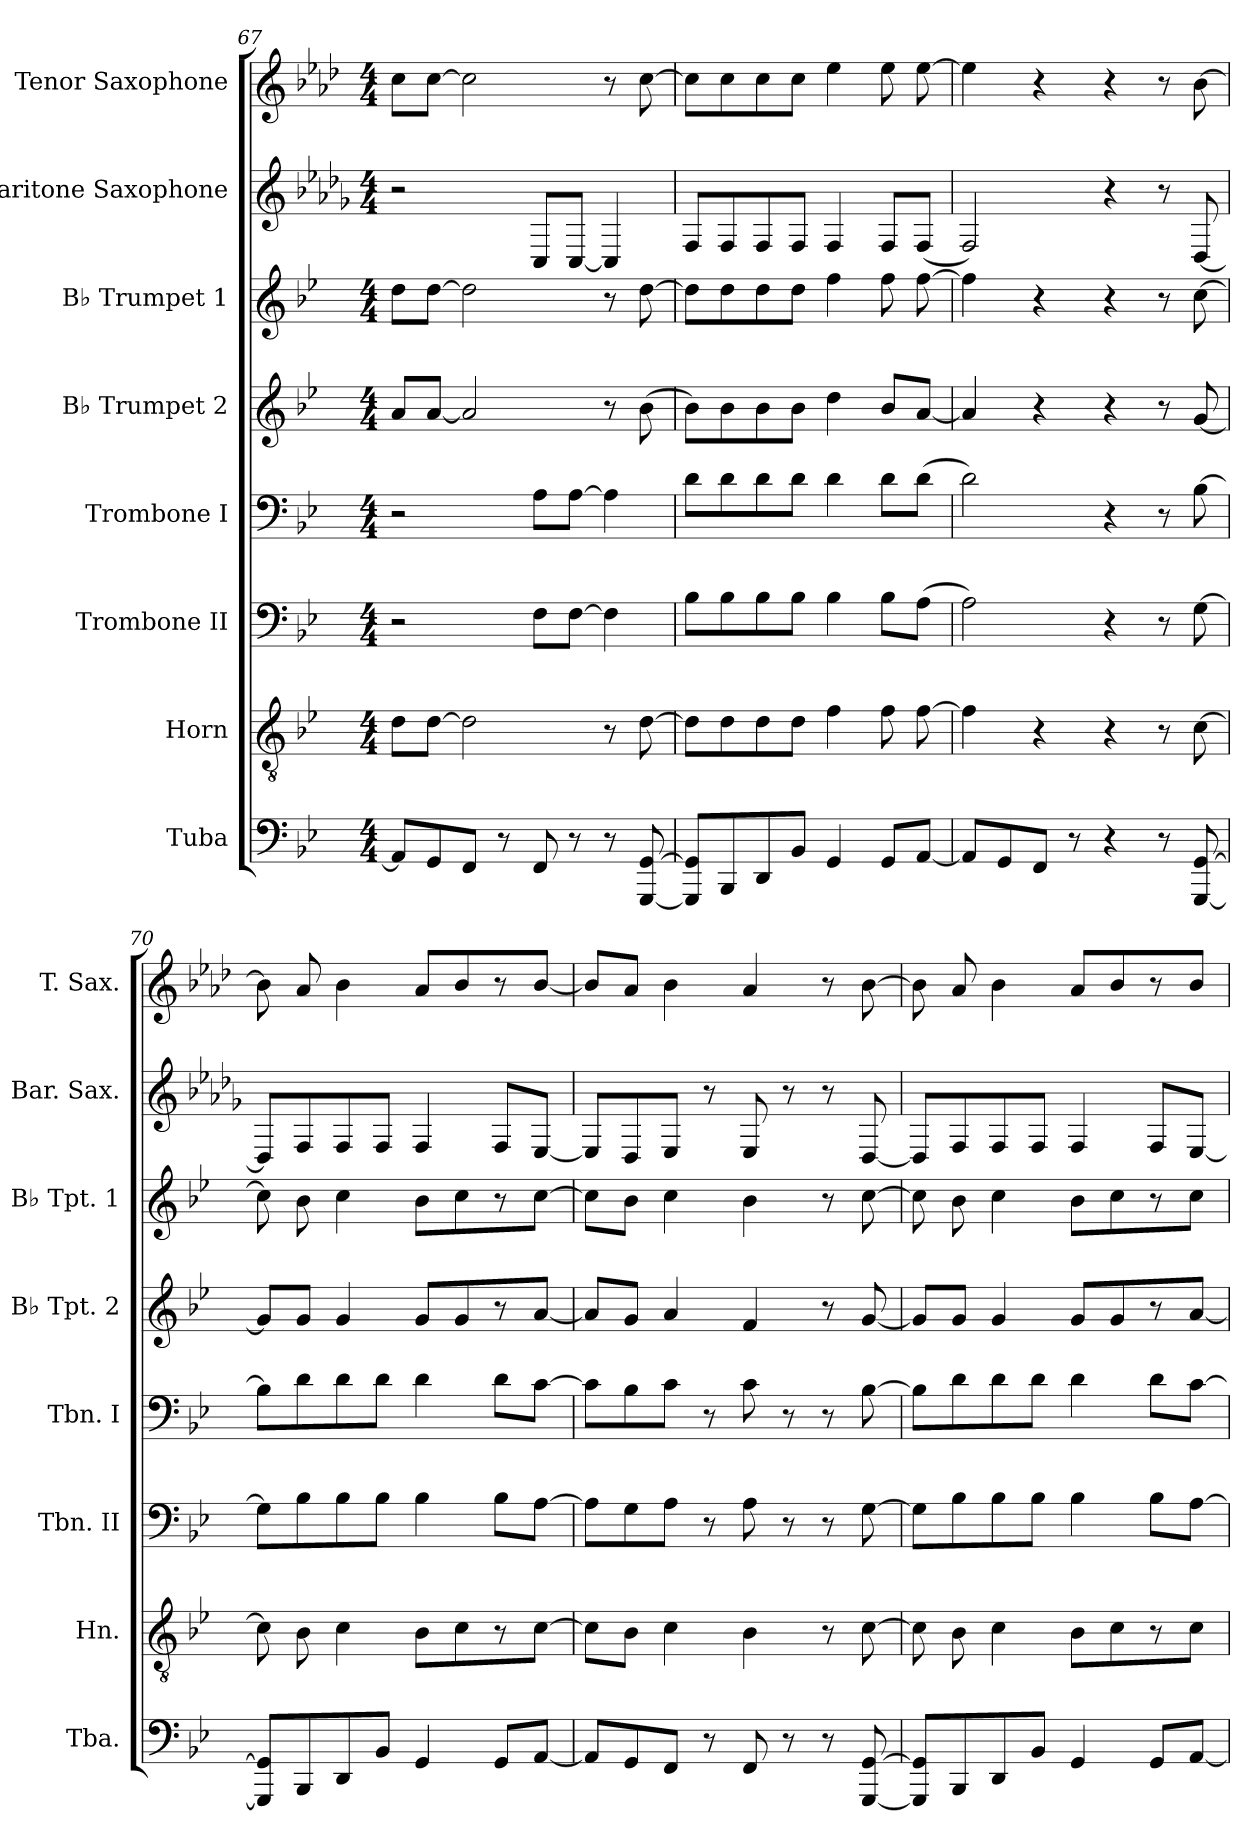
**kern	**kern	**kern	**kern	**kern	**kern	**kern	**kern
*part8	*part7	*part6	*part5	*part4	*part3	*part2	*part1
*staff8	*staff7	*staff6	*staff5	*staff4	*staff3	*staff2	*staff1
*I"Tuba	*I"Horn	*I"Trombone II	*I"Trombone I	*I"B♭ Trumpet 2	*I"B♭ Trumpet 1	*I"Baritone Saxophone	*I"Tenor Saxophone
*I'Tba.	*I'Hn.	*I'Tbn. II	*I'Tbn. I	*I'B♭ Tpt. 2	*I'B♭ Tpt. 1	*I'Bar. Sax.	*I'T. Sax.
*clefF4	*clefGv2	*clefF4	*clefF4	*clefG2	*clefG2	*clefG2	*clefG2
*	*ITrd1c2	*	*	*ITrd1c2	*ITrd1c2	*ITrd12c21	*ITrd8c14
*k[b-e-]	*k[b-e-a-d-]	*k[b-e-]	*k[b-e-]	*k[b-e-a-d-]	*k[b-e-a-d-]	*k[b-e-a-d-g-]	*k[b-e-a-d-]
*M4/4	*M4/4	*M4/4	*M4/4	*M4/4	*M4/4	*M4/4	*M4/4
=67	=67	=67	=67	=67	=67	=67	=67
8AAL]	8cL	2r	2r	8gL	8ccL	2r	8cL
8GG	[8cJ	.	.	[8gJ	[8ccJ	.	[8cJ
8FFJ	2c]	.	.	2g]	2cc]	.	2c]
8r	.	.	.	.	.	.	.
8FF	.	8FL	8AL	.	.	8CCL	.
8r	.	[8FJ	[8AJ	.	.	[8CCJ	.
8r	8r	4F]	4A]	8r	8r	4CC]	8r
[8GGG [8GG	[8c	.	.	(>8a-	[8cc	.	[8c
=68	=68	=68	=68	=68	=68	=68	=68
8GGG] 8GG]L	8cL]	8B-L	8dL	8a-L)	8ccL]	8FFL	8cL]
8BBB-	8c	8B-	8d	8a-	8cc	8FF	8c
8DD	8c	8B-	8d	8a-	8cc	8FF	8c
8BB-J	8cJ	8B-J	8dJ	8a-J	8ccJ	8FFJ	8cJ
4GG	4e-	4B-	4d	4cc	4ee-	4FF	4e-
8GGL	8e-	8B-L	8dL	8a-L	8ee-	8FFL	8e-
[8AAJ	[8e-	(>8AJ	(>8dJ	[8gJ	[8ee-	(>8FFJ	[8e-
=69	=69	=69	=69	=69	=69	=69	=69
8AAL]	4e-]	2A)	2d)	4g]	4ee-]	2FF)	4e-]
8GG	.	.	.	.	.	.	.
8FFJ	4r	.	.	4r	4r	.	4r
8r	.	.	.	.	.	.	.
4r	4r	4r	4r	4r	4r	4r	4r
8r	8r	8r	8r	8r	8r	8r	8r
[8GGG [8GG	[8B-	[8G	[8B-	[8f	[8b-	[8DD-	[8B-
=70	=70	=70	=70	=70	=70	=70	=70
8GGG] 8GG]L	8B-]	8GL]	8B-L]	8fL]	8b-]	8DD-L]	8B-]
8BBB-	8A-	8B-	8d	8fJ	8a-	8FF	8A-
8DD	4B-	8B-	8d	4f	4b-	8FF	4B-
8BB-J	.	8B-J	8dJ	.	.	8FFJ	.
4GG	8A-L	4B-	4d	8fL	8a-L	4FF	8A-L
.	8B-	.	.	8f	8b-	.	8B-
8GGL	8r	8B-L	8dL	8r	8r	8FFL	8r
[8AAJ	[8B-J	[8AJ	[8cJ	[8gJ	[8b-J	[8EE-J	[8B-J
=71	=71	=71	=71	=71	=71	=71	=71
8AAL]	8B-L]	8AL]	8cL]	8gL]	8b-L]	8EE-L]	8B-L]
8GG	8A-J	8G	8B-	8fJ	8a-J	8DD-	8A-J
8FFJ	4B-	8AJ	8cJ	4g	4b-	8EE-J	4B-
8r	.	8r	8r	.	.	8r	.
8FF	4A-	8A	8c	4e-	4a-	8EE-	4A-
8r	.	8r	8r	.	.	8r	.
8r	8r	8r	8r	8r	8r	8r	8r
[8GGG [8GG	[8B-	[8G	[8B-	[8f	[8b-	[8DD-	[8B-
=72	=72	=72	=72	=72	=72	=72	=72
8GGG] 8GG]L	8B-]	8GL]	8B-L]	8fL]	8b-]	8DD-L]	8B-]
8BBB-	8A-	8B-	8d	8fJ	8a-	8FF	8A-
8DD	4B-	8B-	8d	4f	4b-	8FF	4B-
8BB-J	.	8B-J	8dJ	.	.	8FFJ	.
4GG	8A-L	4B-	4d	8fL	8a-L	4FF	8A-L
.	8B-	.	.	8f	8b-	.	8B-
8GGL	8r	8B-L	8dL	8r	8r	8FFL	8r
[8AAJ	8B-J	[8AJ	[8cJ	[8gJ	8b-J	[8EE-J	8B-J
=	=	=	=	=	=	=	=
*-	*-	*-	*-	*-	*-	*-	*-
